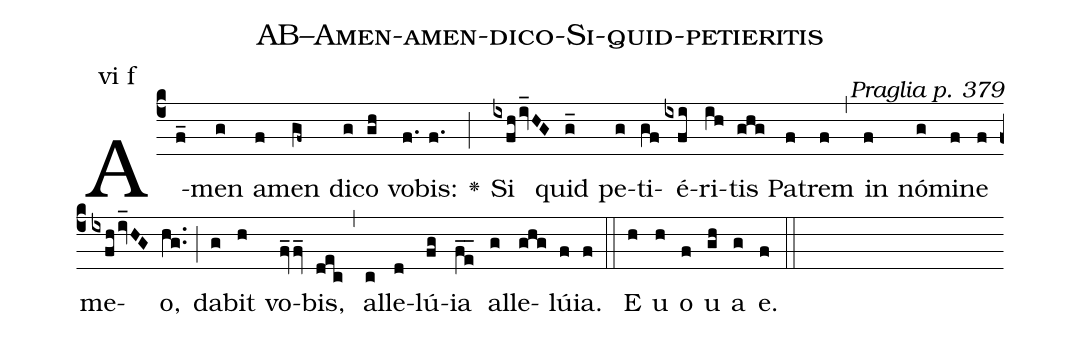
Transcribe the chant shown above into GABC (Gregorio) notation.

name: AB--Amen-amen-dico-Si-quid-petieritis ;
commentary: Praglia p. 379;
annotation: vi f;
%%
(c4) A(f_)men(g) a(f)men(gf~) di(g)co(gh) vo(f.)bis:(f.) <v>\greheightstar</v>(;) Si(ixfh/iv_HG) quid(g_) pe(g)ti(gf)é(ixfi)ri(ih)tis(ghg) Pa(f)trem(f) (,) in(f) nó(g)mi(f)ne(f) me(ixfh/iv_HG)o,(hg..) (;) da(g)bit(h) vo(fv_fv_)bis,(dec) (,) al(c)le(d)lú(fg)ia(fe__) al(g)le(ghg)lú(f)ia.(f) (::)
E(h) u(h) o(f) u(gh) a(g) e.(f) (::)
